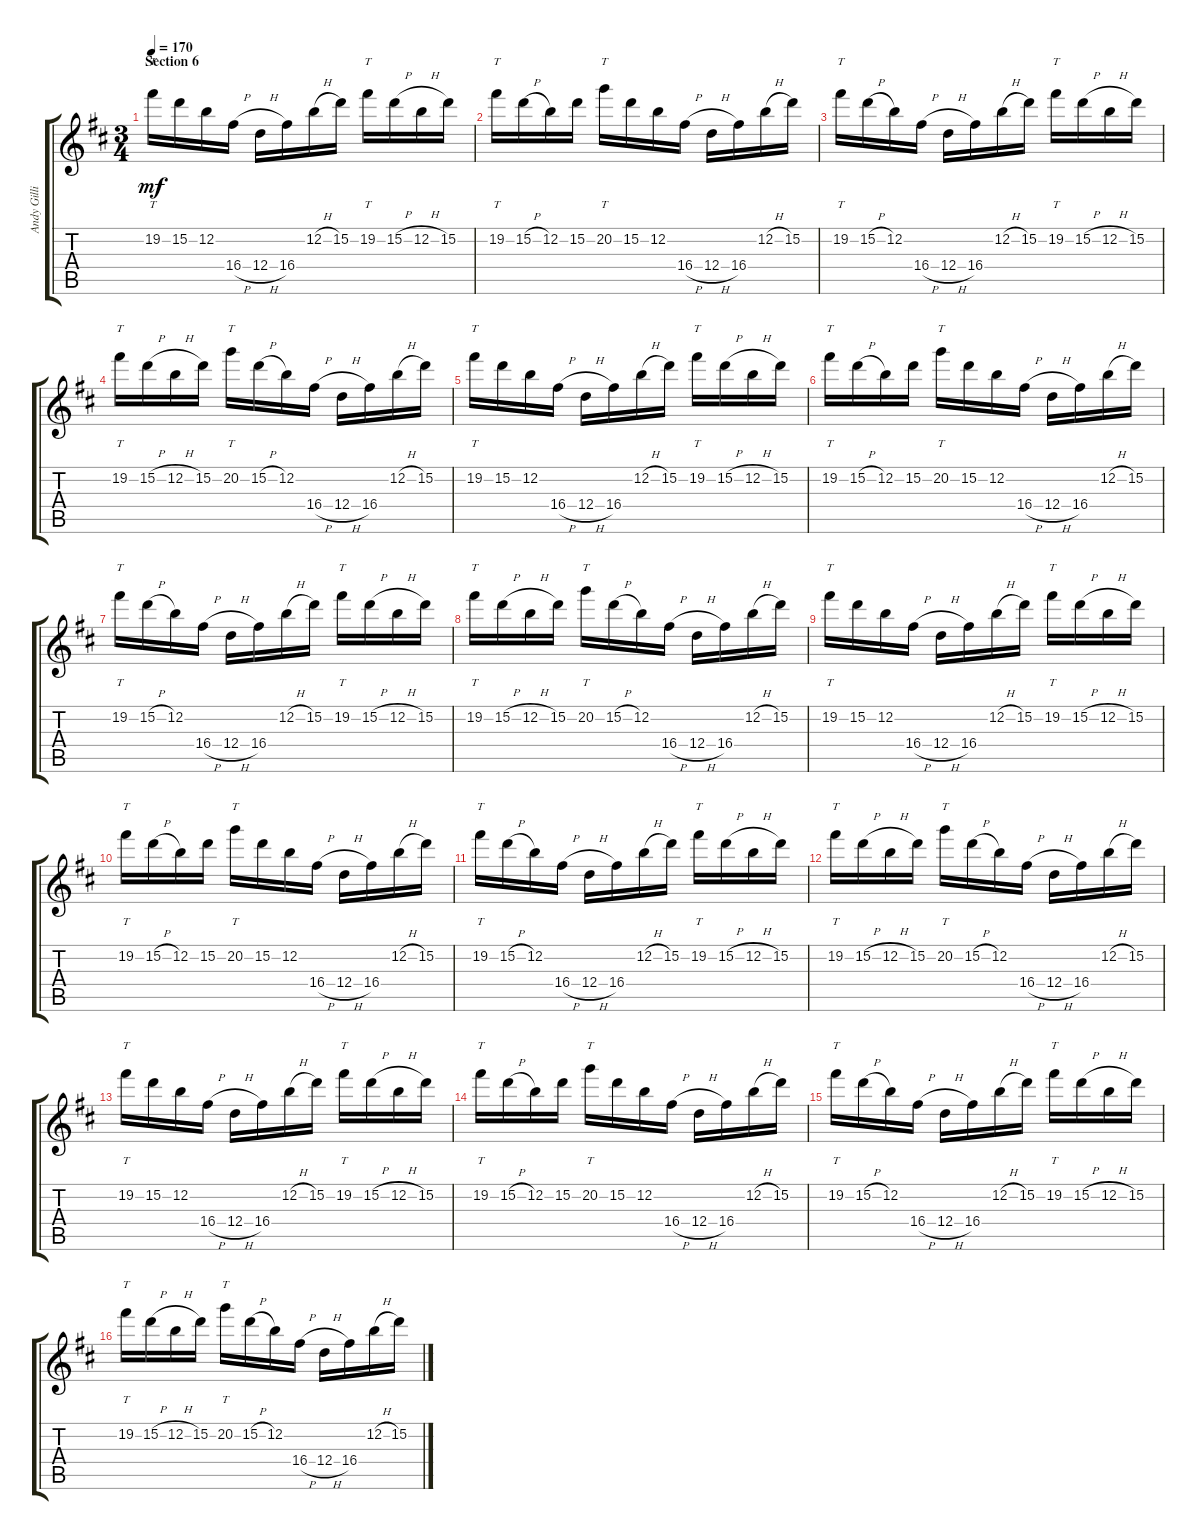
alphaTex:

\track ("Andy Gillion (lead guitar)" "Andy Gilli") {instrument overdrivenguitar}
\staff {score tabs}
\tuning (E4 B3 G3 D3 A2 E2) {hide}
\ts (3 4)
\section ("" "Section 6")
\tempo 170
\clef g2
\ks bminor
19.2.16{tt dy mf volume 10} 15.2.16 12.2.16 16.4{h}.16 12.4{h}.16 16.4.16 12.2{h}.16 15.2.16 19.2.16{tt} 15.2{h}.16 12.2{h}.16 15.2.16 |
19.2.16{tt} 15.2{h}.16 12.2.16 15.2.16 20.2.16{tt} 15.2.16 12.2.16 16.4{h}.16 12.4{h}.16 16.4.16 12.2{h}.16 15.2.16 |
19.2.16{tt} 15.2{h}.16 12.2.16 16.4{h}.16 12.4{h}.16 16.4.16 12.2{h}.16 15.2.16 19.2.16{tt} 15.2{h}.16 12.2{h}.16 15.2.16 |
19.2.16{tt} 15.2{h}.16 12.2{h}.16 15.2.16 20.2.16{tt} 15.2{h}.16 12.2.16 16.4{h}.16 12.4{h}.16 16.4.16 12.2{h}.16 15.2.16 |
19.2.16{tt volume 7} 15.2.16 12.2.16 16.4{h}.16 12.4{h}.16 16.4.16 12.2{h}.16 15.2.16 19.2.16{tt} 15.2{h}.16 12.2{h}.16 15.2.16 |
19.2.16{tt} 15.2{h}.16 12.2.16 15.2.16 20.2.16{tt} 15.2.16 12.2.16 16.4{h}.16 12.4{h}.16 16.4.16 12.2{h}.16 15.2.16 |
19.2.16{tt} 15.2{h}.16 12.2.16 16.4{h}.16 12.4{h}.16 16.4.16 12.2{h}.16 15.2.16 19.2.16{tt} 15.2{h}.16 12.2{h}.16 15.2.16 |
19.2.16{tt} 15.2{h}.16 12.2{h}.16 15.2.16 20.2.16{tt} 15.2{h}.16 12.2.16 16.4{h}.16 12.4{h}.16 16.4.16 12.2{h}.16 15.2.16 |
19.2.16{tt volume 4} 15.2.16 12.2.16 16.4{h}.16 12.4{h}.16 16.4.16 12.2{h}.16 15.2.16 19.2.16{tt} 15.2{h}.16 12.2{h}.16 15.2.16 |
19.2.16{tt} 15.2{h}.16 12.2.16 15.2.16 20.2.16{tt} 15.2.16 12.2.16 16.4{h}.16 12.4{h}.16 16.4.16 12.2{h}.16 15.2.16 |
19.2.16{tt} 15.2{h}.16 12.2.16 16.4{h}.16 12.4{h}.16 16.4.16 12.2{h}.16 15.2.16 19.2.16{tt} 15.2{h}.16 12.2{h}.16 15.2.16 |
19.2.16{tt} 15.2{h}.16 12.2{h}.16 15.2.16 20.2.16{tt} 15.2{h}.16 12.2.16 16.4{h}.16 12.4{h}.16 16.4.16 12.2{h}.16 15.2.16 |
19.2.16{tt volume 0} 15.2.16 12.2.16 16.4{h}.16 12.4{h}.16 16.4.16 12.2{h}.16 15.2.16 19.2.16{tt} 15.2{h}.16 12.2{h}.16 15.2.16 |
19.2.16{tt} 15.2{h}.16 12.2.16 15.2.16 20.2.16{tt} 15.2.16 12.2.16 16.4{h}.16 12.4{h}.16 16.4.16 12.2{h}.16 15.2.16 |
19.2.16{tt} 15.2{h}.16 12.2.16 16.4{h}.16 12.4{h}.16 16.4.16 12.2{h}.16 15.2.16 19.2.16{tt} 15.2{h}.16 12.2{h}.16 15.2.16 |
19.2.16{tt} 15.2{h}.16 12.2{h}.16 15.2.16 20.2.16{tt} 15.2{h}.16 12.2.16 16.4{h}.16 12.4{h}.16 16.4.16 12.2{h}.16 15.2.16
